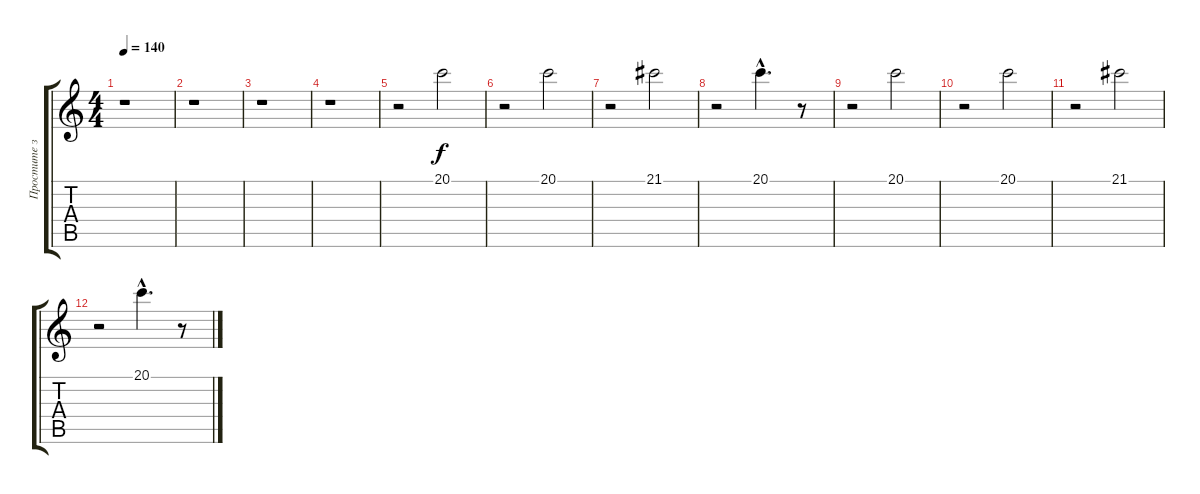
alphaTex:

\track ("Простите за такой" "Простите з") {instrument stringensemble1}
\staff {score tabs}
\tuning (E4 B3 G3 D3 A2 E2) {hide}
\ts (4 4)
\tempo 140
\clef g2
\ks c
r.1{dy f} |
r.1 |
r.1 |
r.1 |
r.2 20.1.2 |
r.2 20.1.2 |
r.2 21.1.2 |
r.2 20.1{hac}.4{d} r.8 |
r.2 20.1.2 |
r.2 20.1.2 |
r.2 21.1.2 |
r.2 20.1{hac}.4{d} r.8
